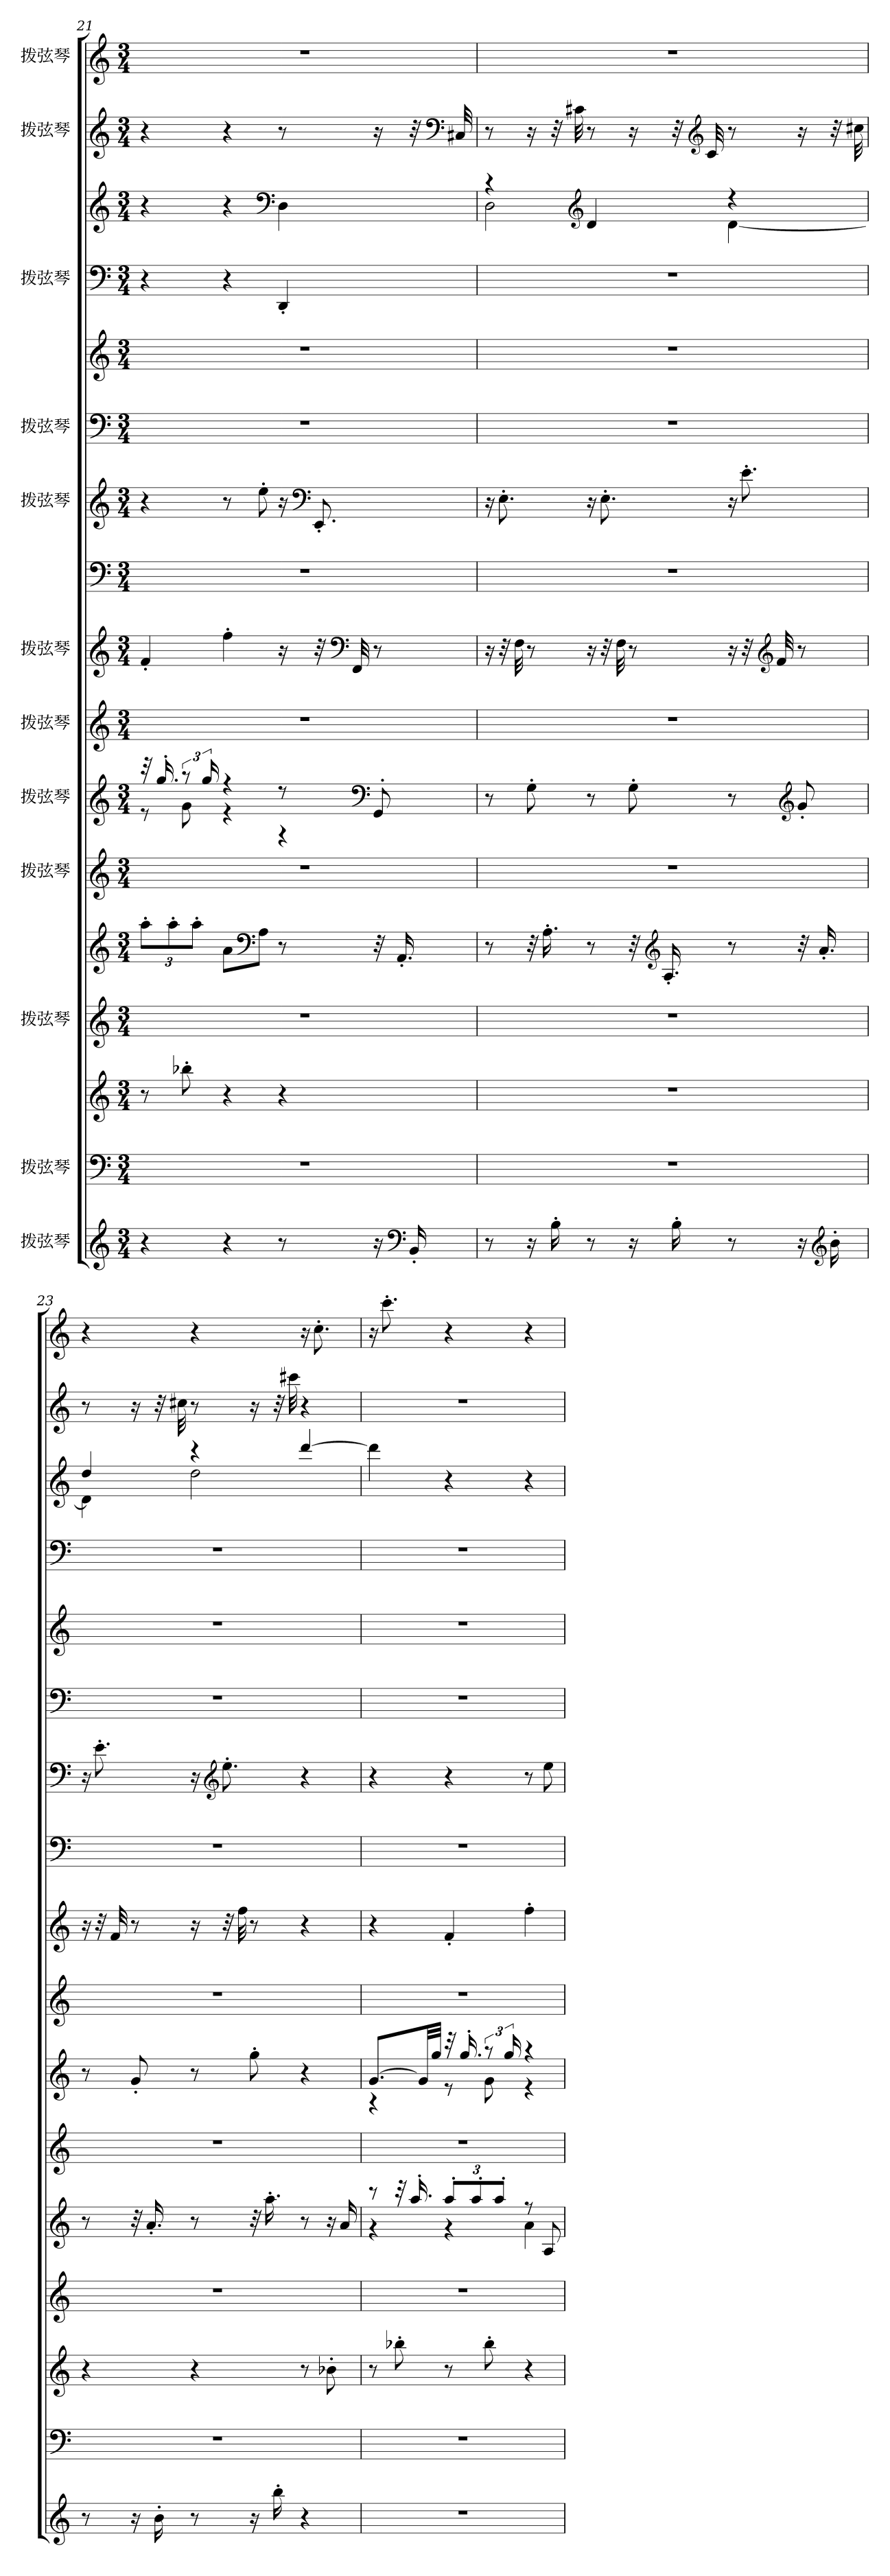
**kern	**kern	**kern	**kern	**kern	**kern	**kern	**kern	**kern	**kern	**kern	**kern	**kern	**kern	**kern	**kern	**kern
*part12	*part11	*part11	*part10	*part10	*part9	*part8	*part7	*part6	*part6	*part5	*part4	*part4	*part3	*part3	*part2	*part1
*staff17	*staff16	*staff15	*staff14	*staff13	*staff12	*staff11	*staff10	*staff9	*staff8	*staff7	*staff6	*staff5	*staff4	*staff3	*staff2	*staff1
*I"拨弦琴	*I"拨弦琴	*	*I"拨弦琴	*	*I"拨弦琴	*I"拨弦琴	*I"拨弦琴	*I"拨弦琴	*	*I"拨弦琴	*I"拨弦琴	*	*I"拨弦琴	*	*I"拨弦琴	*I"拨弦琴
*clefG2	*clefF4	*clefG2	*clefG2	*clefG2	*clefG2	*clefG2	*clefG2	*clefG2	*clefF4	*clefG2	*clefF4	*clefG2	*clefF4	*clefG2	*clefG2	*clefG2
*k[]	*k[]	*k[]	*k[]	*k[]	*k[]	*k[]	*k[]	*k[]	*k[]	*k[]	*k[]	*k[]	*k[]	*k[]	*k[]	*k[]
*M3/4	*M3/4	*M3/4	*M3/4	*M3/4	*M3/4	*M3/4	*M3/4	*M3/4	*M3/4	*M3/4	*M3/4	*M3/4	*M3/4	*M3/4	*M3/4	*M3/4
*	*	*	*	*Xbrackettup	*	*	*	*	*	*	*	*	*	*	*	*
=21	=21	=21	=21	=21	=21	=21	=21	=21	=21	=21	=21	=21	=21	=21	=21	=21
*	*	*	*	*	*	*^	*	*	*	*	*	*	*	*	*	*
4r	2.r	8r	2.r	12aa'\L	2.r	32r	8r	2.r	4f'/	2.r	4r	2.r	2.r	4r	4r	4r	2.r
.	.	.	.	.	.	16.gg'/	.	.	.	.	.	.	.	.	.	.	.
.	.	.	.	12aa'\	.	.	.	.	.	.	.	.	.	.	.	.	.
.	.	8bb-X'\	.	.	.	12r	8g\	.	.	.	.	.	.	.	.	.	.
.	.	.	.	12aa'\J	.	.	.	.	.	.	.	.	.	.	.	.	.
.	.	.	.	.	.	24gg/	.	.	.	.	.	.	.	.	.	.	.
4r	.	4r	.	8a\L	.	4r	4r	.	4ff'\	.	8r	.	.	4r	4r	4r	.
*	*	*	*	*clefF4	*	*	*	*	*	*	*	*	*	*	*	*	*
.	.	.	.	8A\J	.	.	.	.	.	.	8ee'\	.	.	.	.	.	.
*	*	*	*	*	*	*	*	*	*	*	*	*	*	*	*clefF4	*	*
8r	.	4r	.	8r	.	8r	4r	.	16r	.	16r	.	.	4DD'/	4D\	8r	.
*	*	*	*	*	*	*	*	*	*	*	*clefF4	*	*	*	*	*	*
.	.	.	.	.	.	.	.	.	32r	.	8.EE'/	.	.	.	.	.	.
*	*	*	*	*	*	*	*	*	*clefF4	*	*	*	*	*	*	*	*
.	.	.	.	.	.	.	.	.	32FF/	.	.	.	.	.	.	.	.
*	*	*	*	*	*	*clefF4	*	*	*	*	*	*	*	*	*	*	*
16r	.	.	.	32r	.	8GG'/	.	.	8r	.	.	.	.	.	.	16r	.
.	.	.	.	16.AA'/	.	.	.	.	.	.	.	.	.	.	.	.	.
*clefF4	*	*	*	*	*	*	*	*	*	*	*	*	*	*	*	*	*
16BB'/	.	.	.	.	.	.	.	.	.	.	.	.	.	.	.	32r	.
*	*	*	*	*	*	*	*	*	*	*	*	*	*	*	*	*clefF4	*
.	.	.	.	.	.	.	.	.	.	.	.	.	.	.	.	32C#X/	.
*	*	*	*	*	*	*v	*v	*	*	*	*	*	*	*	*	*	*
!!LO:PB:g=z
=22	=22	=22	=22	=22	=22	=22	=22	=22	=22	=22	=22	=22	=22	=22	=22	=22
*	*	*	*	*	*	*	*	*	*	*	*	*	*	*^	*	*
8r	2.r	2.r	2.r	8r	2.r	8r	2.r	16r	2.r	16r	2.r	2.r	2.r	4r	2D\	8r	2.r
.	.	.	.	.	.	.	.	32r	.	8.E'\	.	.	.	.	.	.	.
.	.	.	.	.	.	.	.	32F\	.	.	.	.	.	.	.	.	.
16r	.	.	.	32r	.	8G'\	.	8r	.	.	.	.	.	.	.	16r	.
.	.	.	.	16.A'\	.	.	.	.	.	.	.	.	.	.	.	.	.
16B'\	.	.	.	.	.	.	.	.	.	.	.	.	.	.	.	32r	.
.	.	.	.	.	.	.	.	.	.	.	.	.	.	.	.	32c#X\	.
*	*	*	*	*	*	*	*	*	*	*	*	*	*	*clefG2	*	*	*
8r	.	.	.	8r	.	8r	.	16r	.	16r	.	.	.	4d/	.	8r	.
.	.	.	.	.	.	.	.	32r	.	8.E'\	.	.	.	.	.	.	.
.	.	.	.	.	.	.	.	32F\	.	.	.	.	.	.	.	.	.
16r	.	.	.	32r	.	8G'\	.	8r	.	.	.	.	.	.	.	16r	.
*	*	*	*	*clefG2	*	*	*	*	*	*	*	*	*	*	*	*	*
.	.	.	.	16.A'/	.	.	.	.	.	.	.	.	.	.	.	.	.
16B'\	.	.	.	.	.	.	.	.	.	.	.	.	.	.	.	32r	.
*	*	*	*	*	*	*	*	*	*	*	*	*	*	*	*	*clefG2	*
.	.	.	.	.	.	.	.	.	.	.	.	.	.	.	.	32c#/	.
8r	.	.	.	8r	.	8r	.	16r	.	16r	.	.	.	4r	[4d\	8r	.
.	.	.	.	.	.	.	.	32r	.	8.e'\	.	.	.	.	.	.	.
*	*	*	*	*	*	*	*	*clefG2	*	*	*	*	*	*	*	*	*
.	.	.	.	.	.	.	.	32f/	.	.	.	.	.	.	.	.	.
*	*	*	*	*	*	*clefG2	*	*	*	*	*	*	*	*	*	*	*
16r	.	.	.	32r	.	8g'/	.	8r	.	.	.	.	.	.	.	16r	.
.	.	.	.	16.a'/	.	.	.	.	.	.	.	.	.	.	.	.	.
*clefG2	*	*	*	*	*	*	*	*	*	*	*	*	*	*	*	*	*
16b'\	.	.	.	.	.	.	.	.	.	.	.	.	.	.	.	32r	.
.	.	.	.	.	.	.	.	.	.	.	.	.	.	.	.	32cc#X\	.
!!LO:PB:g=z
=23	=23	=23	=23	=23	=23	=23	=23	=23	=23	=23	=23	=23	=23	=23	=23	=23	=23
8r	2.r	4r	2.r	8r	2.r	8r	2.r	16r	2.r	16r	2.r	2.r	2.r	4dd/	4d\]	8r	4r
.	.	.	.	.	.	.	.	32r	.	8.e'\	.	.	.	.	.	.	.
.	.	.	.	.	.	.	.	32f/	.	.	.	.	.	.	.	.	.
16r	.	.	.	32r	.	8g'/	.	8r	.	.	.	.	.	.	.	16r	.
.	.	.	.	16.a'/	.	.	.	.	.	.	.	.	.	.	.	.	.
16b'\	.	.	.	.	.	.	.	.	.	.	.	.	.	.	.	32r	.
.	.	.	.	.	.	.	.	.	.	.	.	.	.	.	.	32cc#X\	.
8r	.	4r	.	8r	.	8r	.	16r	.	16r	.	.	.	4r	2dd\	8r	4r
*	*	*	*	*	*	*	*	*	*	*clefG2	*	*	*	*	*	*	*
.	.	.	.	.	.	.	.	32r	.	8.ee'\	.	.	.	.	.	.	.
.	.	.	.	.	.	.	.	32ff\	.	.	.	.	.	.	.	.	.
16r	.	.	.	32r	.	8gg'\	.	8r	.	.	.	.	.	.	.	16r	.
.	.	.	.	16.aa'\	.	.	.	.	.	.	.	.	.	.	.	.	.
16bb'\	.	.	.	.	.	.	.	.	.	.	.	.	.	.	.	32r	.
.	.	.	.	.	.	.	.	.	.	.	.	.	.	.	.	32ccc#X\	.
4r	.	8r	.	8r	.	4r	.	4r	.	4r	.	.	.	[4ddd/	.	4r	16r
.	.	.	.	.	.	.	.	.	.	.	.	.	.	.	.	.	8.cc'\
.	.	8b-X'\	.	16r	.	.	.	.	.	.	.	.	.	.	.	.	.
.	.	.	.	16a/	.	.	.	.	.	.	.	.	.	.	.	.	.
*	*	*	*	*	*	*	*	*	*	*	*	*	*	*v	*v	*	*
=24	=24	=24	=24	=24	=24	=24	=24	=24	=24	=24	=24	=24	=24	=24	=24	=24
*	*	*	*	*^	*	*^	*	*	*	*	*	*	*	*	*	*
2.r	2.r	8r	2.r	8r	4r	2.r	[8.g/L	4r	2.r	4r	2.r	4r	2.r	2.r	2.r	4ddd\]	2.r	16r
.	.	.	.	.	.	.	.	.	.	.	.	.	.	.	.	.	.	8.ccc'\
.	.	8bb-X'\	.	32r	.	.	.	.	.	.	.	.	.	.	.	.	.	.
.	.	.	.	16.aa'/	.	.	.	.	.	.	.	.	.	.	.	.	.	.
.	.	.	.	.	.	.	32g/LL]	.	.	.	.	.	.	.	.	.	.	.
.	.	.	.	.	.	.	32gg/JJJ	.	.	.	.	.	.	.	.	.	.	.
.	.	8r	.	12aa'/L	4r	.	32r	8r	.	4f'/	.	4r	.	.	.	4r	.	4r
.	.	.	.	.	.	.	16.gg'/	.	.	.	.	.	.	.	.	.	.	.
.	.	.	.	12aa'/	.	.	.	.	.	.	.	.	.	.	.	.	.	.
.	.	8bb-'\	.	.	.	.	12r	8g\	.	.	.	.	.	.	.	.	.	.
.	.	.	.	12aa'/J	.	.	.	.	.	.	.	.	.	.	.	.	.	.
.	.	.	.	.	.	.	24gg/	.	.	.	.	.	.	.	.	.	.	.
.	.	4r	.	8r	4a\	.	4r	4r	.	4ff'\	.	8r	.	.	.	4r	.	4r
.	.	.	.	8A/	.	.	.	.	.	.	.	8ee\	.	.	.	.	.	.
*	*	*	*	*v	*v	*	*v	*v	*	*	*	*	*	*	*	*	*	*
=	=	=	=	=	=	=	=	=	=	=	=	=	=	=	=	=
*-	*-	*-	*-	*-	*-	*-	*-	*-	*-	*-	*-	*-	*-	*-	*-	*-
